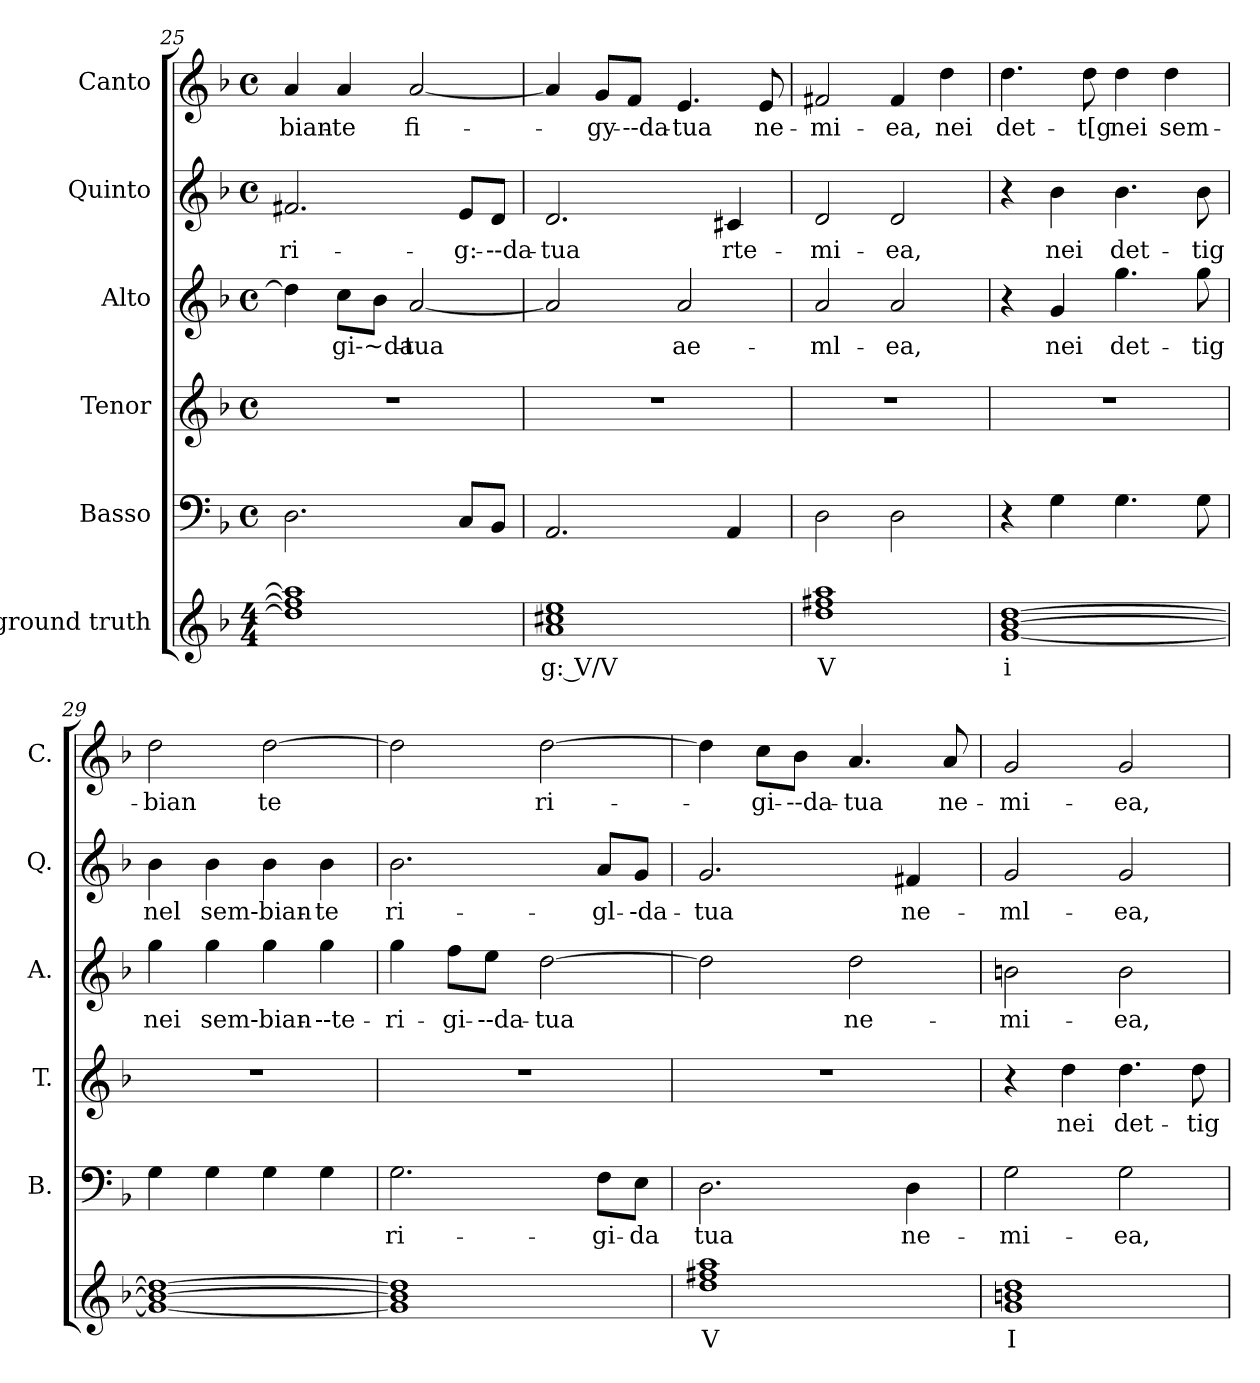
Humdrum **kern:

**kern	**text	**kern	**text	**kern	**text	**kern	**text	**kern	**text	**kern	**text
*part6	*part6	*part5	*part5	*part4	*part4	*part3	*part3	*part2	*part2	*part1	*part1
*staff6	*staff6	*staff5	*staff5	*staff4	*staff4	*staff3	*staff3	*staff2	*staff2	*staff1	*staff1
*I"ground truth	*	*I"Basso	*	*I"Tenor	*	*I"Alto	*	*I"Quinto	*	*I"Canto	*
*	*	*I'B.	*	*I'T.	*	*I'A.	*	*I'Q.	*	*I'C.	*
*	*	*clefF4	*	*clefG2	*	*clefG2	*	*clefG2	*	*clefG2	*
*k[b-]	*	*k[b-]	*	*k[b-]	*	*k[b-]	*	*k[b-]	*	*k[b-]	*
*	*	*F:	*	*F:	*	*F:	*	*F:	*	*F:	*
*M4/4	*	*M4/4	*	*M4/4	*	*M4/4	*	*M4/4	*	*M4/4	*
*	*	*met(c)	*	*met(c)	*	*met(c)	*	*met(c)	*	*met(c)	*
=25	=25	=25	=25	=25	=25	=25	=25	=25	=25	=25	=25
!	!	!	!	!	!	!	!	!	!LO:LY:b	!	!
!	!	!	!	!	!	!	!	!	!	!	!LO:LY:b
1dd] 1ff#] 1aa]	.	2.D\	.	1r	.	4dd\]	.	2.f#X/	-ri-	4a/	-bian-
!	!	!	!	!	!	!	!LO:LY:b	!	!	!	!
!	!	!	!	!	!	!	!	!	!	!	!LO:LY:b
.	.	.	.	.	.	8cc\L	-gi-~da-	.	.	4a/	-te
.	.	.	.	.	.	8b-\J	.	.	.	.	.
!	!	!	!	!	!	!	!LO:LY:b	!	!	!	!
!	!	!	!	!	!	!	!	!	!	!	!LO:LY:b
.	.	.	.	.	.	[2a/	-tua	.	.	[2a/	-fi-
!	!	!	!	!	!	!	!	!	!LO:LY:b	!	!
.	.	8C/L	.	.	.	.	.	8e/L	-g:-	.	.
!	!	!	!	!	!	!	!	!	!LO:LY:b	!	!
.	.	8BB-/J	.	.	.	.	.	8d/J	---da-	.	.
!!LO:LB:g=z
=26	=26	=26	=26	=26	=26	=26	=26	=26	=26	=26	=26
!	!	!	!	!	!	!	!	!	!LO:LY:b	!	!
1a 1cc#X 1ee	g: V/V	2.AA/	.	1r	.	2a/]	.	2.d/	-tua	4a/]	.
!	!	!	!	!	!	!	!	!	!	!	!LO:LY:b
.	.	.	.	.	.	.	.	.	.	8g/L	-gy-
!	!	!	!	!	!	!	!	!	!	!	!LO:LY:b
.	.	.	.	.	.	.	.	.	.	8f/J	---da-
!	!	!	!	!	!	!	!LO:LY:b	!	!	!	!
!	!	!	!	!	!	!	!	!	!	!	!LO:LY:b
.	.	.	.	.	.	2a/	-ae-	.	.	4.e/	-tua
!	!	!	!	!	!	!	!	!	!LO:LY:b	!	!
.	.	4AA/	.	.	.	.	.	4c#X/	-rte-	.	.
!	!	!	!	!	!	!	!	!	!	!	!LO:LY:b
.	.	.	.	.	.	.	.	.	.	8e/	-ne-
=27	=27	=27	=27	=27	=27	=27	=27	=27	=27	=27	=27
!	!	!	!	!	!	!	!LO:LY:b	!	!	!	!
!	!	!	!	!	!	!	!	!	!LO:LY:b	!	!
!	!	!	!	!	!	!	!	!	!	!	!LO:LY:b
1dd 1ff#X 1aa	V	2D\	.	1r	.	2a/	-ml-	2d/	-mi-	2f#X/	-mi-
!	!	!	!	!	!	!	!LO:LY:b	!	!	!	!
!	!	!	!	!	!	!	!	!	!LO:LY:b	!	!
!	!	!	!	!	!	!	!	!	!	!	!LO:LY:b
.	.	2D\	.	.	.	2a/	-ea,	2d/	-ea,	4f#/	-ea,
!	!	!	!	!	!	!	!	!	!	!	!LO:LY:b
.	.	.	.	.	.	.	.	.	.	4dd\	-nei
=28	=28	=28	=28	=28	=28	=28	=28	=28	=28	=28	=28
!	!	!	!	!	!	!	!	!	!	!	!LO:LY:b
[1g [1b- [1dd	i	4r	.	1r	.	4r	.	4r	.	4.dd\	-det-
!	!	!	!	!	!	!	!LO:LY:b	!	!	!	!
!	!	!	!	!	!	!	!	!	!LO:LY:b	!	!
.	.	4G\	.	.	.	4g/	-nei	4b-\	-nei	.	.
!	!	!	!	!	!	!	!	!	!	!	!LO:LY:b
.	.	.	.	.	.	.	.	.	.	8dd\	-t[g
!	!	!	!	!	!	!	!LO:LY:b	!	!	!	!
!	!	!	!	!	!	!	!	!	!LO:LY:b	!	!
!	!	!	!	!	!	!	!	!	!	!	!LO:LY:b
.	.	4.G\	.	.	.	4.gg\	-det-	4.b-\	-det-	4dd\	-nei
!	!	!	!	!	!	!	!	!	!	!	!LO:LY:b
.	.	.	.	.	.	.	.	.	.	4dd\	-sem-
!	!	!	!	!	!	!	!LO:LY:b	!	!	!	!
!	!	!	!	!	!	!	!	!	!LO:LY:b	!	!
.	.	8G\	.	.	.	8gg\	-tig	8b-\	-tig	.	.
=29	=29	=29	=29	=29	=29	=29	=29	=29	=29	=29	=29
!	!	!	!	!	!	!	!LO:LY:b	!	!	!	!
!	!	!	!	!	!	!	!	!	!LO:LY:b	!	!
!	!	!	!	!	!	!	!	!	!	!	!LO:LY:b
1g_ 1b-_ 1dd_	.	4G\	.	1r	.	4gg\	-nei	4b-\	-nel	2dd\	-bian
!	!	!	!	!	!	!	!LO:LY:b	!	!	!	!
!	!	!	!	!	!	!	!	!	!LO:LY:b	!	!
.	.	4G\	.	.	.	4gg\	-sem-bian-	4b-\	-sem-bian-	.	.
!	!	!	!	!	!	!	!	!	!	!	!LO:LY:b
.	.	4G\	.	.	.	4gg\	.	4b-\	.	[2dd\	-te
!	!	!	!	!	!	!	!LO:LY:b	!	!	!	!
!	!	!	!	!	!	!	!	!	!LO:LY:b	!	!
.	.	4G\	.	.	.	4gg\	---te-	4b-\	-te	.	.
=30	=30	=30	=30	=30	=30	=30	=30	=30	=30	=30	=30
!	!	!	!LO:LY:b	!	!	!	!	!	!	!	!
!	!	!	!	!	!	!	!LO:LY:b	!	!	!	!
!	!	!	!	!	!	!	!	!	!LO:LY:b	!	!
1g] 1b-] 1dd]	.	2.G\	-ri-	1r	.	4gg\	-ri-	2.b-\	-ri-	2dd\]	.
!	!	!	!	!	!	!	!LO:LY:b	!	!	!	!
.	.	.	.	.	.	8ff\L	-gi-	.	.	.	.
!	!	!	!	!	!	!	!LO:LY:b	!	!	!	!
.	.	.	.	.	.	8ee\J	---da-	.	.	.	.
!	!	!	!	!	!	!	!LO:LY:b	!	!	!	!
!	!	!	!	!	!	!	!	!	!	!	!LO:LY:b
.	.	.	.	.	.	[2dd\	-tua	.	.	[2dd\	-ri-
!	!	!	!LO:LY:b	!	!	!	!	!	!	!	!
!	!	!	!	!	!	!	!	!	!LO:LY:b	!	!
.	.	8F\L	-gi--	.	.	.	.	8a/L	-gl-	.	.
!	!	!	!LO:LY:b	!	!	!	!	!	!	!	!
!	!	!	!	!	!	!	!	!	!LO:LY:b	!	!
.	.	8E\J	-da	.	.	.	.	8g/J	--da-	.	.
=31	=31	=31	=31	=31	=31	=31	=31	=31	=31	=31	=31
!	!	!	!LO:LY:b	!	!	!	!	!	!	!	!
!	!	!	!	!	!	!	!	!	!LO:LY:b	!	!
1dd 1ff#X 1aa	V	2.D\	-tua	1r	.	2dd\]	.	2.g/	-tua	4dd\]	.
!	!	!	!	!	!	!	!	!	!	!	!LO:LY:b
.	.	.	.	.	.	.	.	.	.	8cc\L	-gi-
!	!	!	!	!	!	!	!	!	!	!	!LO:LY:b
.	.	.	.	.	.	.	.	.	.	8b-\J	---da-
!	!	!	!	!	!	!	!LO:LY:b	!	!	!	!
!	!	!	!	!	!	!	!	!	!	!	!LO:LY:b
.	.	.	.	.	.	2dd\	-ne-	.	.	4.a/	-tua
!	!	!	!LO:LY:b	!	!	!	!	!	!	!	!
!	!	!	!	!	!	!	!	!	!LO:LY:b	!	!
.	.	4D\	-ne-	.	.	.	.	4f#X/	-ne-	.	.
!	!	!	!	!	!	!	!	!	!	!	!LO:LY:b
.	.	.	.	.	.	.	.	.	.	8a/	-ne-
!!LO:PB:g=z
=32	=32	=32	=32	=32	=32	=32	=32	=32	=32	=32	=32
!	!	!	!LO:LY:b	!	!	!	!	!	!	!	!
!	!	!	!	!	!	!	!LO:LY:b	!	!	!	!
!	!	!	!	!	!	!	!	!	!LO:LY:b	!	!
!	!	!	!	!	!	!	!	!	!	!	!LO:LY:b
1g 1bn 1dd	I	2G\	-mi-	4r	.	2bn\	-mi-	2g/	-ml-	2g/	-mi-
!	!	!	!	!	!LO:LY:b	!	!	!	!	!	!
.	.	.	.	4dd\	-nei	.	.	.	.	.	.
!	!	!	!LO:LY:b	!	!	!	!	!	!	!	!
!	!	!	!	!	!LO:LY:b	!	!	!	!	!	!
!	!	!	!	!	!	!	!LO:LY:b	!	!	!	!
!	!	!	!	!	!	!	!	!	!LO:LY:b	!	!
!	!	!	!	!	!	!	!	!	!	!	!LO:LY:b
.	.	2G\	-ea,	4.dd\	-det-	2b\	-ea,	2g/	-ea,	2g/	-ea,
!	!	!	!	!	!LO:LY:b	!	!	!	!	!	!
.	.	.	.	8dd\	-tig	.	.	.	.	.	.
=	=	=	=	=	=	=	=	=	=	=	=
*-	*-	*-	*-	*-	*-	*-	*-	*-	*-	*-	*-
